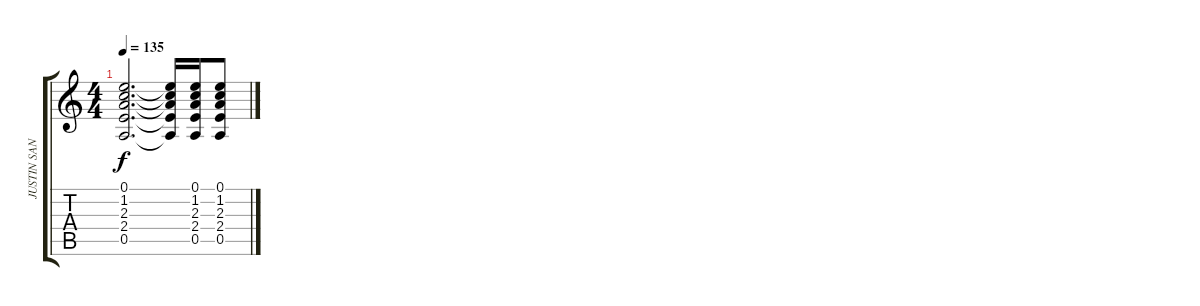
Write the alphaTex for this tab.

\track ("JUSTIN SANE" "JUSTIN SAN") {instrument acousticguitarsteel}
\staff {score tabs}
\tuning (E4 B3 G3 D3 A2 E2) {hide}
\ts (4 4)
\tempo 135
\clef g2
\ks c
(0.1{t} 1.2{t} 2.3{t} 2.4{t} 0.5{t}).2{d dy f} (0.1{t} 1.2{t} 2.3{t} 2.4{t} 0.5{t}).16 (0.1 1.2 2.3 2.4 0.5).16 (0.1 1.2 2.3 2.4 0.5).8
